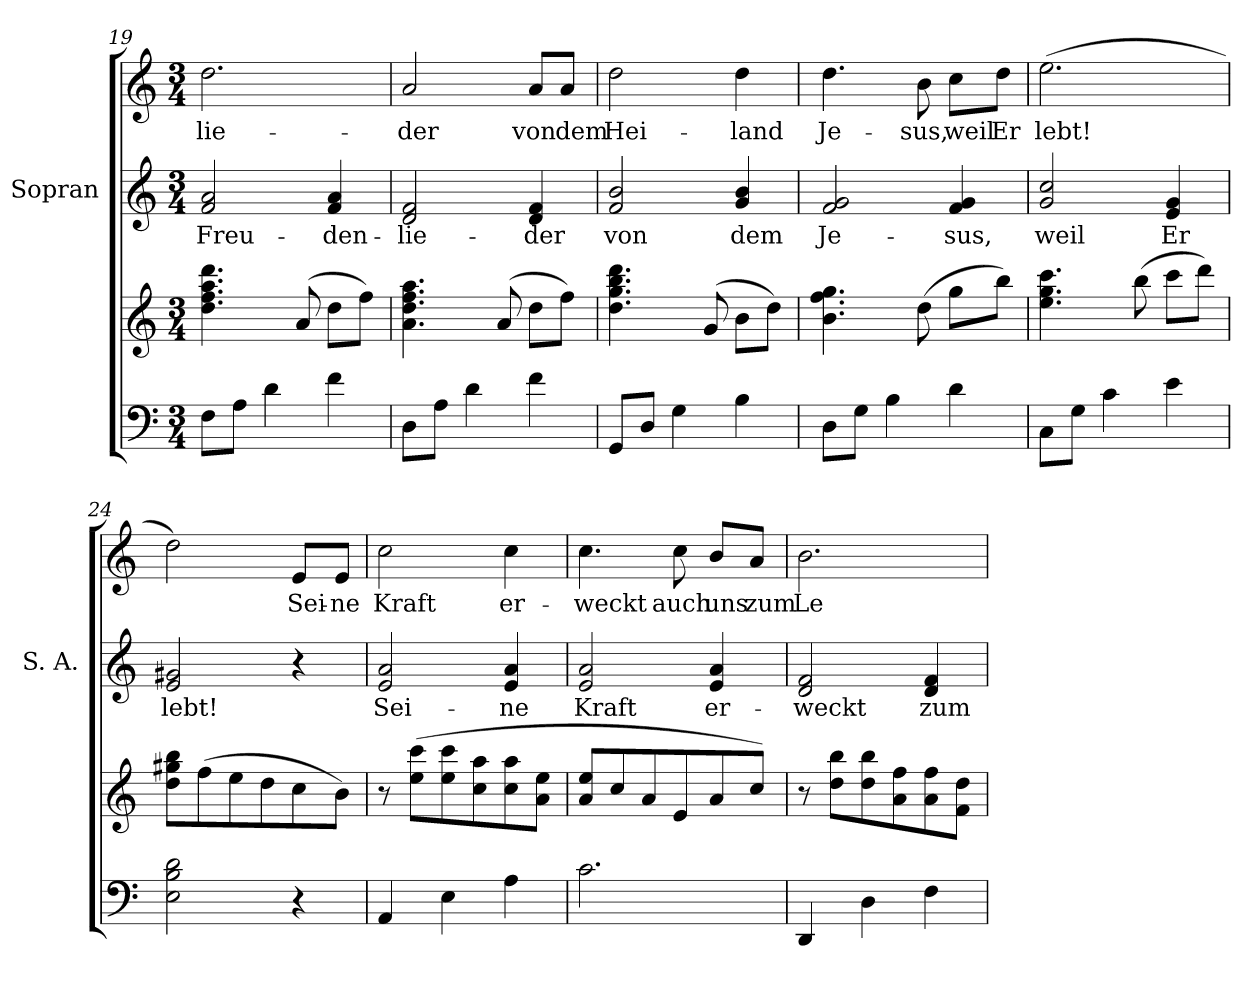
**kern	**kern	**kern	**text	**kern	**text
*part3	*part3	*part2	*part2	*part1	*part1
*staff4	*staff3	*staff2	*staff2	*staff1	*staff1
*	*	*I"Sopran	*	*	*
*	*	*I'S. A.	*	*	*
!!LO:LB:g=z
*clefF4	*clefG2	*clefG2	*	*clefG2	*
*k[]	*k[]	*k[]	*	*k[]	*
*C:	*C:	*C:	*	*C:	*
*M3/4	*M3/4	*M3/4	*	*M3/4	*
=19	=19	=19	=19	=19	=19
!	!	!	!LO:LY:b	!	!
!	!	!	!	!	!LO:LY:b
8F\L	4.dd\ 4.ff\ 4.aa\ 4.ddd\	2f/ 2a/	Freu-	2.dd\	-lie-
8A\J	.	.	.	.	.
4d\	.	.	.	.	.
.	(>8a/	.	.	.	.
!	!	!	!LO:LY:b	!	!
4f\	8dd\L	4f/ 4a/	-den-	.	.
.	8ff\J)	.	.	.	.
=20	=20	=20	=20	=20	=20
!	!	!	!LO:LY:b	!	!
!	!	!	!	!	!LO:LY:b
8D\L	4.a\ 4.dd\ 4.ff\ 4.aa\	2d/ 2f/	-lie-	2a/	-der
8A\J	.	.	.	.	.
4d\	.	.	.	.	.
.	(>8a/	.	.	.	.
!	!	!	!LO:LY:b	!	!
!	!	!	!	!	!LO:LY:b
4f\	8dd\L	4d/ 4f/	-der	8a/L	von
!	!	!	!	!	!LO:LY:b
.	8ff\J)	.	.	8a/J	dem
=21	=21	=21	=21	=21	=21
!	!	!	!LO:LY:b	!	!
!	!	!	!	!	!LO:LY:b
8GG/L	4.dd\ 4.gg\ 4.bb\ 4.ddd\	2f/ 2b/	von	2dd\	Hei-
8D/J	.	.	.	.	.
4G\	.	.	.	.	.
.	(>8g/	.	.	.	.
!	!	!	!LO:LY:b	!	!
!	!	!	!	!	!LO:LY:b
4B\	8b\L	4g/ 4b/	dem	4dd\	-land
.	8dd\J)	.	.	.	.
=22	=22	=22	=22	=22	=22
!	!	!	!LO:LY:b	!	!
!	!	!	!	!	!LO:LY:b
8D\L	4.b\ 4.ff\ 4.gg\	2f/ 2g/	Je-	4.dd\	Je-
8G\J	.	.	.	.	.
4B\	.	.	.	.	.
!	!	!	!	!	!LO:LY:b
.	(>8dd\	.	.	8b\	-sus,
!	!	!	!LO:LY:b	!	!
!	!	!	!	!	!LO:LY:b
4d\	8gg\L	4f/ 4g/	-sus,	8cc\L	weil
!	!	!	!	!	!LO:LY:b
.	8bb\J)	.	.	8dd\J	Er
=23	=23	=23	=23	=23	=23
!	!	!	!LO:LY:b	!	!
!	!	!	!	!	!LO:LY:b
8C\L	4.ee\ 4.gg\ 4.ccc\	2g/ 2cc/	weil	(>2.ee\	lebt!
8G\J	.	.	.	.	.
4c\	.	.	.	.	.
.	(>8bb\	.	.	.	.
!	!	!	!LO:LY:b	!	!
4e\	8ccc\L	4e/ 4g/	Er	.	.
.	8ddd\J)	.	.	.	.
!!LO:PB:g=z
=24	=24	=24	=24	=24	=24
!	!	!	!LO:LY:b	!	!
2E\ 2B\ 2d\	8dd\ 8gg#X\ 8bb\L	2e/ 2g#X/	lebt!	2dd\)	.
.	(>8ff\	.	.	.	.
.	8ee\	.	.	.	.
.	8dd\	.	.	.	.
!	!	!	!	!	!LO:LY:b
4r	8cc\	4r	.	8e/L	Sei-
!	!	!	!	!	!LO:LY:b
.	8b\J)	.	.	8e/J	-ne
=25	=25	=25	=25	=25	=25
!	!	!	!LO:LY:b	!	!
!	!	!	!	!	!LO:LY:b
4AA/	8r	2e/ 2a/	Sei-	2cc\	Kraft
.	(>8ee\ 8ccc\L	.	.	.	.
4E\	8ee\ 8ccc\	.	.	.	.
.	8cc\ 8aa\	.	.	.	.
!	!	!	!LO:LY:b	!	!
!	!	!	!	!	!LO:LY:b
4A\	8cc\ 8aa\	4e/ 4a/	-ne	4cc\	er-
.	8a\ 8ee\J	.	.	.	.
=26	=26	=26	=26	=26	=26
!	!	!	!LO:LY:b	!	!
!	!	!	!	!	!LO:LY:b
2.c\	8a/ 8ee/L	2e/ 2a/	Kraft	4.cc\	-weckt
.	8cc/	.	.	.	.
.	8a/	.	.	.	.
!	!	!	!	!	!LO:LY:b
.	8e/	.	.	8cc\	auch
!	!	!	!LO:LY:b	!	!
!	!	!	!	!	!LO:LY:b
.	8a/	4e/ 4a/	er-	8b/L	uns
!	!	!	!	!	!LO:LY:b
.	8cc/J)	.	.	8a/J	zum
=27	=27	=27	=27	=27	=27
!	!	!	!LO:LY:b	!	!
!	!	!	!	!	!LO:LY:b
4DD/	8r	2d/ 2f/	-weckt	2.b\	Le-
.	8dd\ 8bb\L	.	.	.	.
4D\	8dd\ 8bb\	.	.	.	.
.	8a\ 8ff\	.	.	.	.
!	!	!	!LO:LY:b	!	!
4F\	8a\ 8ff\	4d/ 4f/	zum	.	.
.	8f\ 8dd\J	.	.	.	.
=	=	=	=	=	=
*-	*-	*-	*-	*-	*-
